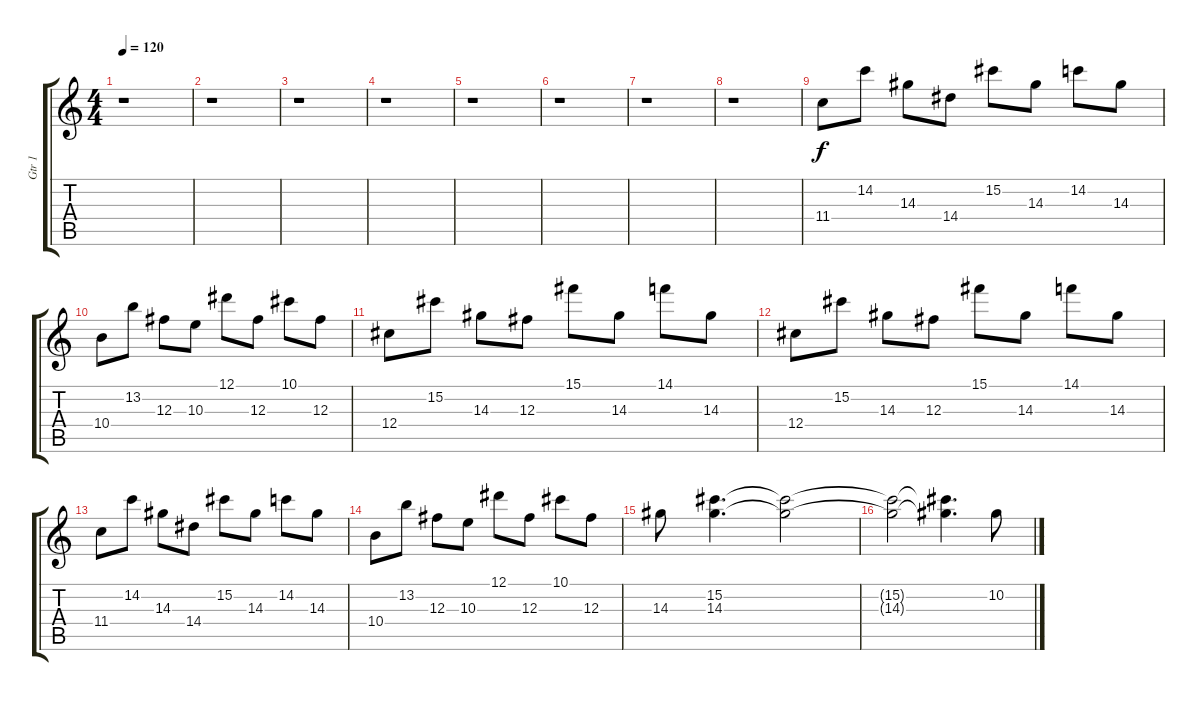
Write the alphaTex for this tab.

\track ("Gtr 1" "Gtr 1") {instrument distortionguitar}
\staff {score tabs}
\tuning (Eb4 Bb3 Gb3 Db3 Ab2 Eb2) {hide}
\ts (4 4)
\tempo 120
\clef g2
\ks c
r.1{dy f} |
r.1 |
r.1 |
r.1 |
r.1 |
r.1 |
r.1 |
r.1 |
11.4.8 14.2.8 14.3.8 14.4.8 15.2.8 14.3.8 14.2.8 14.3.8 |
10.4.8 13.2.8 12.3.8 10.3.8 12.1.8 12.3.8 10.1.8 12.3.8 |
12.4.8 15.2.8 14.3.8 12.3.8 15.1.8 14.3.8 14.1.8 14.3.8 |
12.4.8 15.2.8 14.3.8 12.3.8 15.1.8 14.3.8 14.1.8 14.3.8 |
11.4.8 14.2.8 14.3.8 14.4.8 15.2.8 14.3.8 14.2.8 14.3.8 |
10.4.8 13.2.8 12.3.8 10.3.8 12.1.8 12.3.8 10.1.8 12.3.8 |
14.3.8 (15.2 14.3).4{d} (15.2{t} 14.3{t}).2 |
(15.2{t} 14.3{t}).2 (15.2{t} 14.3{t}).4{d} 10.2{h}.8
